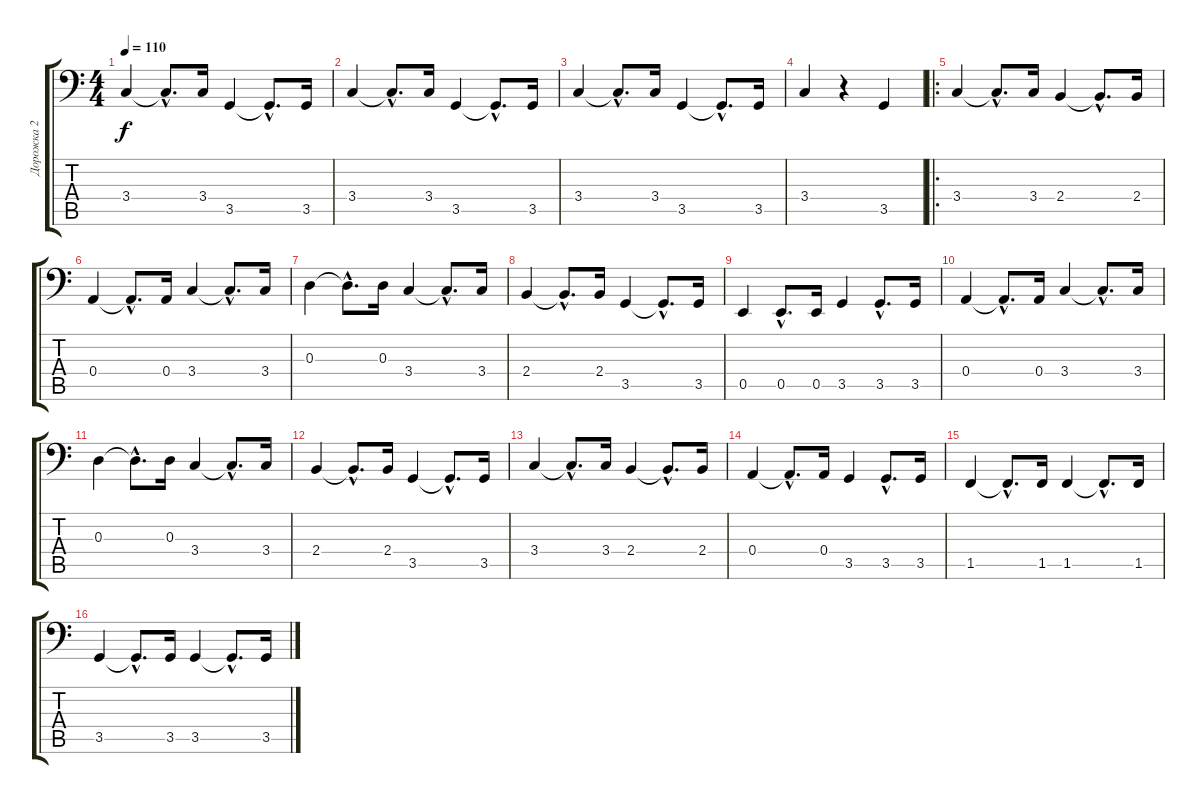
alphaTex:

\track ("Дорожка 2" "Дорожка 2") {instrument fretlessbass}
\staff {score tabs}
\tuning (C3 G2 D2 A1 E1 B0) {hide}
\ts (4 4)
\tempo 110
\clef f4
\ks c
3.4.4{dy f instrument fretlessbass} 3.4{hac t}.8{d} 3.4.16 3.5.4 3.5{hac t}.8{d} 3.5.16 |
3.4.4 3.4{hac t}.8{d} 3.4.16 3.5.4 3.5{hac t}.8{d} 3.5.16 |
3.4.4 3.4{hac t}.8{d} 3.4.16 3.5.4 3.5{hac t}.8{d} 3.5.16 |
3.4.4 r.4 3.5.4 |
\ro
3.4.4 3.4{hac t}.8{d} 3.4.16 2.4.4 2.4{hac t}.8{d} 2.4.16 |
0.4.4 0.4{hac t}.8{d} 0.4.16 3.4.4 3.4{hac t}.8{d} 3.4.16 |
0.3.4 0.3{hac t}.8{d} 0.3.16 3.4.4 3.4{hac t}.8{d} 3.4.16 |
2.4.4 2.4{hac t}.8{d} 2.4.16 3.5.4 3.5{hac t}.8{d} 3.5.16 |
0.5.4 0.5{hac}.8{d} 0.5.16 3.5.4 3.5{hac}.8{d} 3.5.16 |
0.4.4 0.4{hac t}.8{d} 0.4.16 3.4.4 3.4{hac t}.8{d} 3.4.16 |
0.3.4 0.3{hac t}.8{d} 0.3.16 3.4.4 3.4{hac t}.8{d} 3.4.16 |
2.4.4 2.4{hac t}.8{d} 2.4.16 3.5.4 3.5{hac t}.8{d} 3.5.16 |
3.4.4 3.4{hac t}.8{d} 3.4.16 2.4.4 2.4{hac t}.8{d} 2.4.16 |
0.4.4 0.4{hac t}.8{d} 0.4.16 3.5.4 3.5{hac}.8{d} 3.5.16 |
1.5.4 1.5{hac t}.8{d} 1.5.16 1.5.4 1.5{hac t}.8{d} 1.5.16 |
3.5.4 3.5{hac t}.8{d} 3.5.16 3.5.4 3.5{hac t}.8{d} 3.5.16
